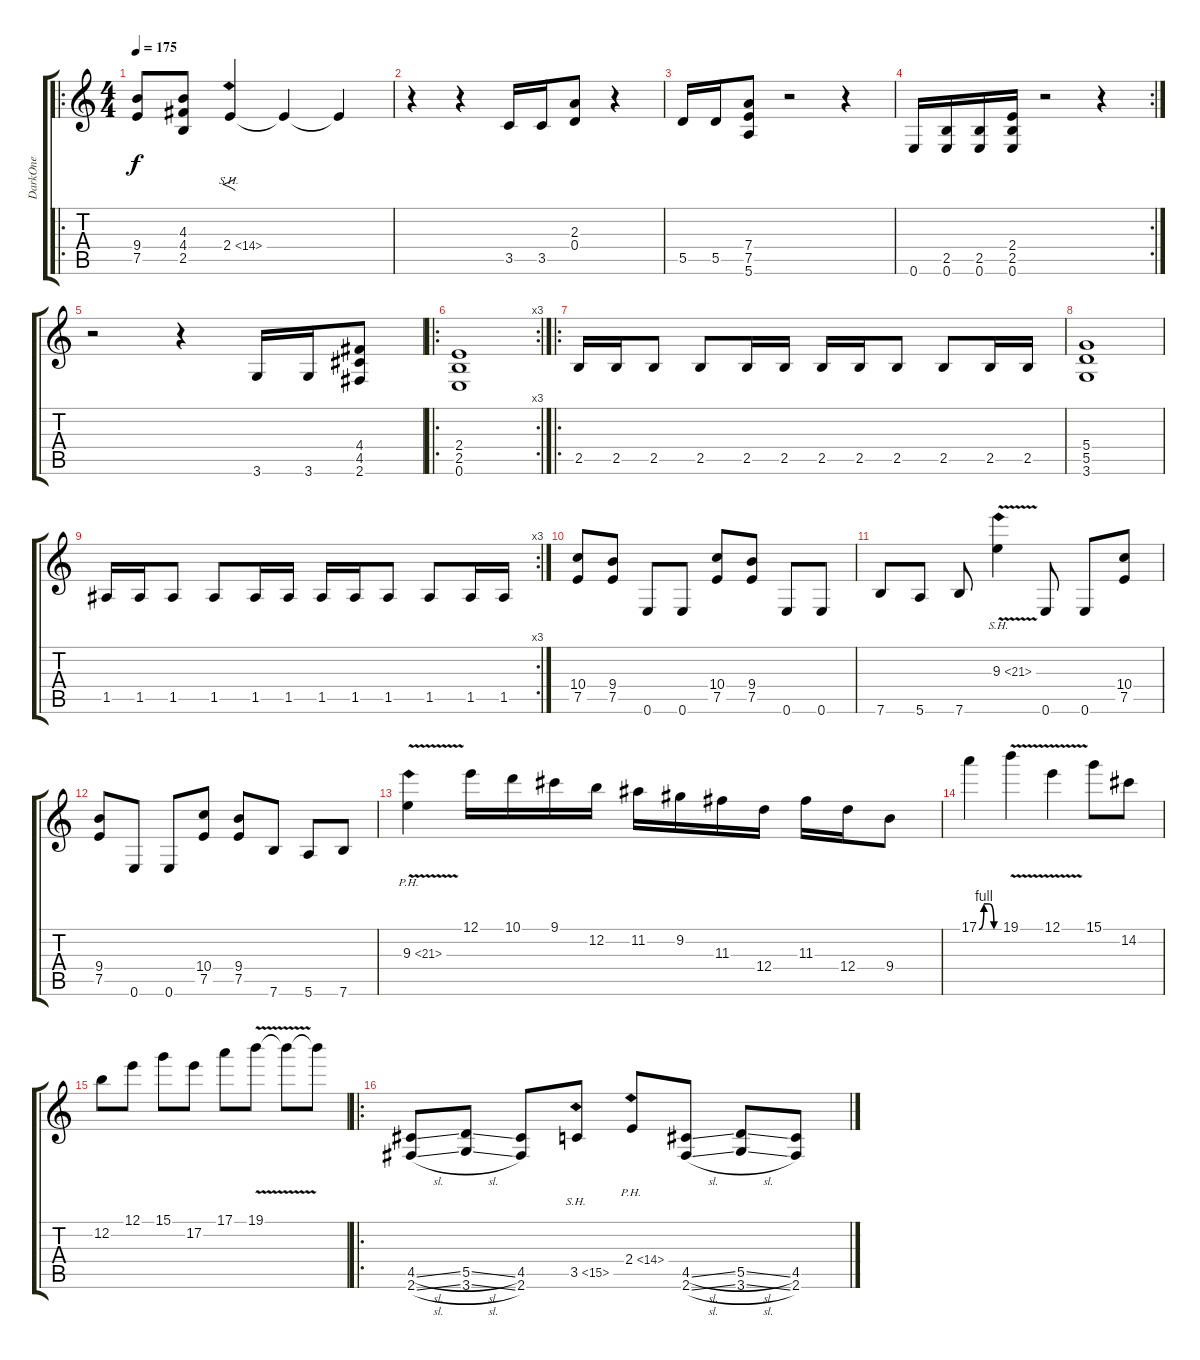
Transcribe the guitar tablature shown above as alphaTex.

\track ("DarkOne" "DarkOne") {instrument distortionguitar}
\staff {score tabs}
\tuning (E4 B3 G3 D3 A2 E2) {hide}
\ro
\ts (4 4)
\tempo 175
\clef g2
\ks c
(9.4 7.5).8{dy f instrument distortionguitar} (4.3 4.4 2.5).8 2.4{sh 12}.4{f} 2.4{t}.4 2.4{t}.4 |
r.4 r.4 3.5.16 3.5.16 (2.3 0.4).8 r.4 |
5.5.16 5.5.16 (7.4 7.5 5.6).8 r.2 r.4 |
\rc 2
0.6.16 (2.5 0.6).16 (2.5 0.6).16 (2.4 2.5 0.6).16 r.2 r.4 |
r.2 r.4 3.6.16 3.6.16 (4.4 4.5 2.6).8 |
\ro
\rc 3
(2.4 2.5 0.6).1 |
\ro
2.5.16 2.5.16 2.5.8 2.5.8 2.5.16 2.5.16 2.5.16 2.5.16 2.5.8 2.5.8 2.5.16 2.5.16 |
(5.4 5.5 3.6).1 |
\rc 3
1.5.16 1.5.16 1.5.8 1.5.8 1.5.16 1.5.16 1.5.16 1.5.16 1.5.8 1.5.8 1.5.16 1.5.16 |
(10.4 7.5).8 (9.4 7.5).8 0.6.8 0.6.8 (10.4 7.5).8 (9.4 7.5).8 0.6.8 0.6.8 |
7.6.8 5.6.8 7.6.8 9.3{sh 12 v}.4 0.6.8 0.6.8 (10.4 7.5).8 |
(9.4 7.5).8 0.6.8 0.6.8 (10.4 7.5).8 (9.4 7.5).8 7.6.8 5.6.8 7.6.8 |
9.3{ph 12 v}.4 12.1.16 10.1.16 9.1.16 12.2.16 11.2.16 9.2.16 11.3.16 12.4.16 11.3.16 12.4.16 9.4.8 |
17.1{be (custom 0 0 15 4 30 4 45 0 60 0)}.4 19.1{v}.4 12.1{v}.4 15.1.8 14.2.8 |
12.2.8 12.1.8 15.1.8 17.2.8 17.1.8 19.1{v}.8 19.1{t}.8 19.1{t}.8 |
\ro
(4.5{sl} 2.6{sl}).8 (5.5{sl} 3.6{sl}).8 (4.5 2.6).8 3.5{sh 12}.8 2.4{ph 12}.8 (4.5{sl} 2.6{sl}).8 (5.5{sl} 3.6{sl}).8 (4.5 2.6).8
